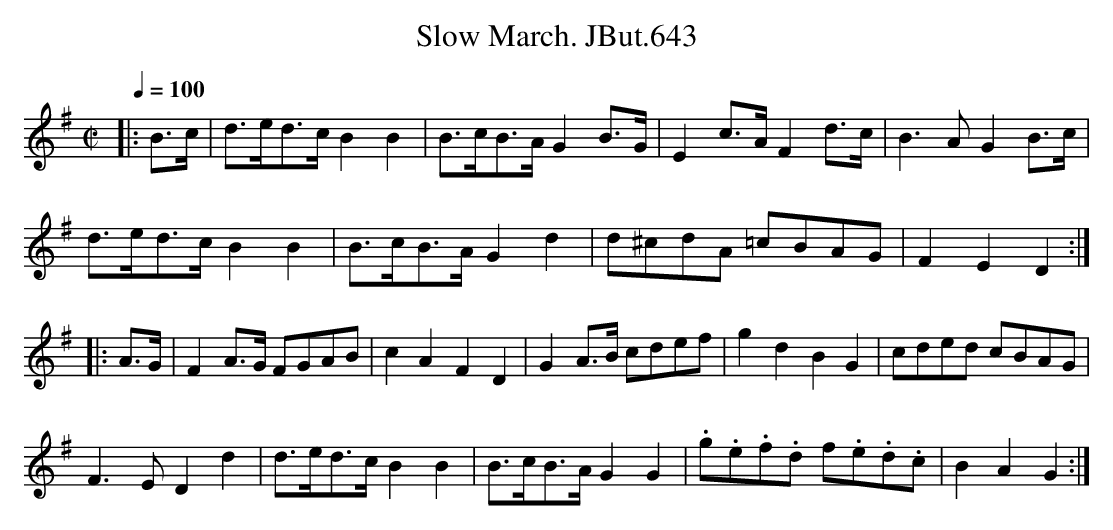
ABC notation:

X:1
T:Slow March. JBut.643
M:C|
L:1/8
Q:1/4=100
K:G
|:B>c|d>ed>c B2 B2|B>cB>A G2 B>G|E2 c>A F2 d>c|B3A G2 B>c|
d>ed>c B2 B2|B>cB>A G2 d2|d^cdA =cBAG|F2 E2 D2:|
|:A>G|F2 A>G FGAB|c2 A2 F2 D2|G2 A>B cdef|g2 d2 B2 G2|cded cBAG|
F3E D2 d2|d>ed>c B2 B2|B>cB>A G2 G2|.g.e.f.d f.e.d.c|B2 A2 G2:|
